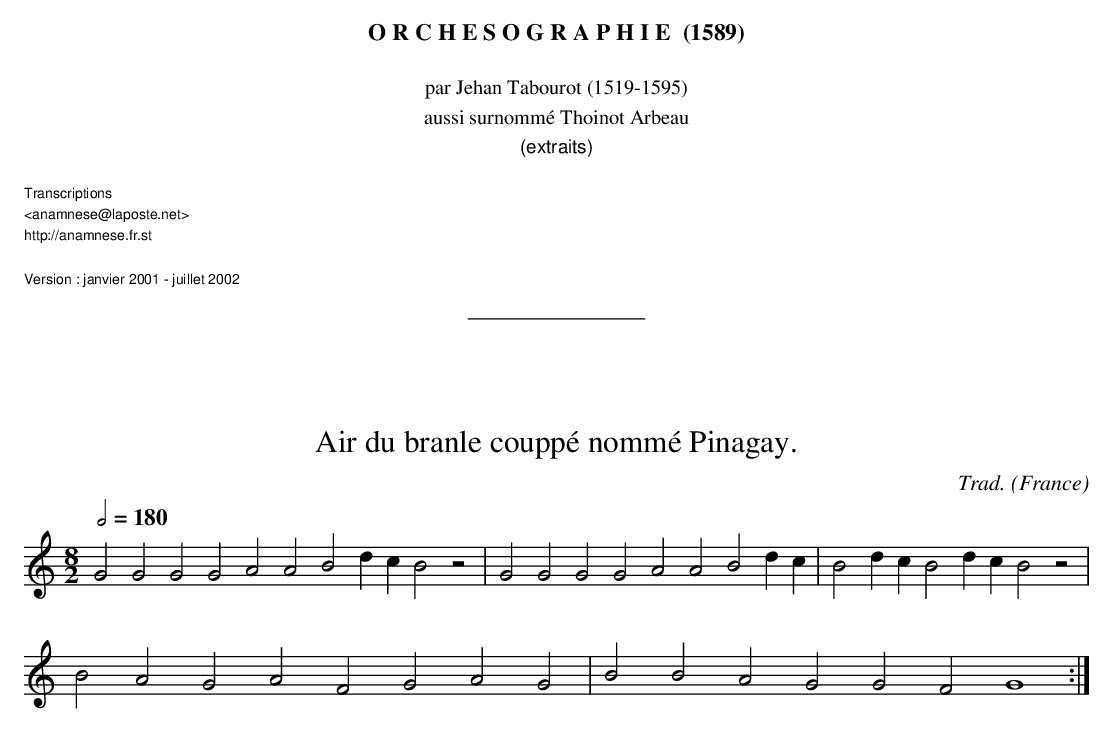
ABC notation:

X:1
T:Air du branle couppé nommé Pinagay.
C:Trad.
O:France
M:8/2
L:1/2
Q:1/2=180
K:C
GGGG AABd/c/ Bz | GGGG AABd/c/ | Bd/c/B d/c/ Bz |
BAGA FGAG | BBAG GFG2 :|
